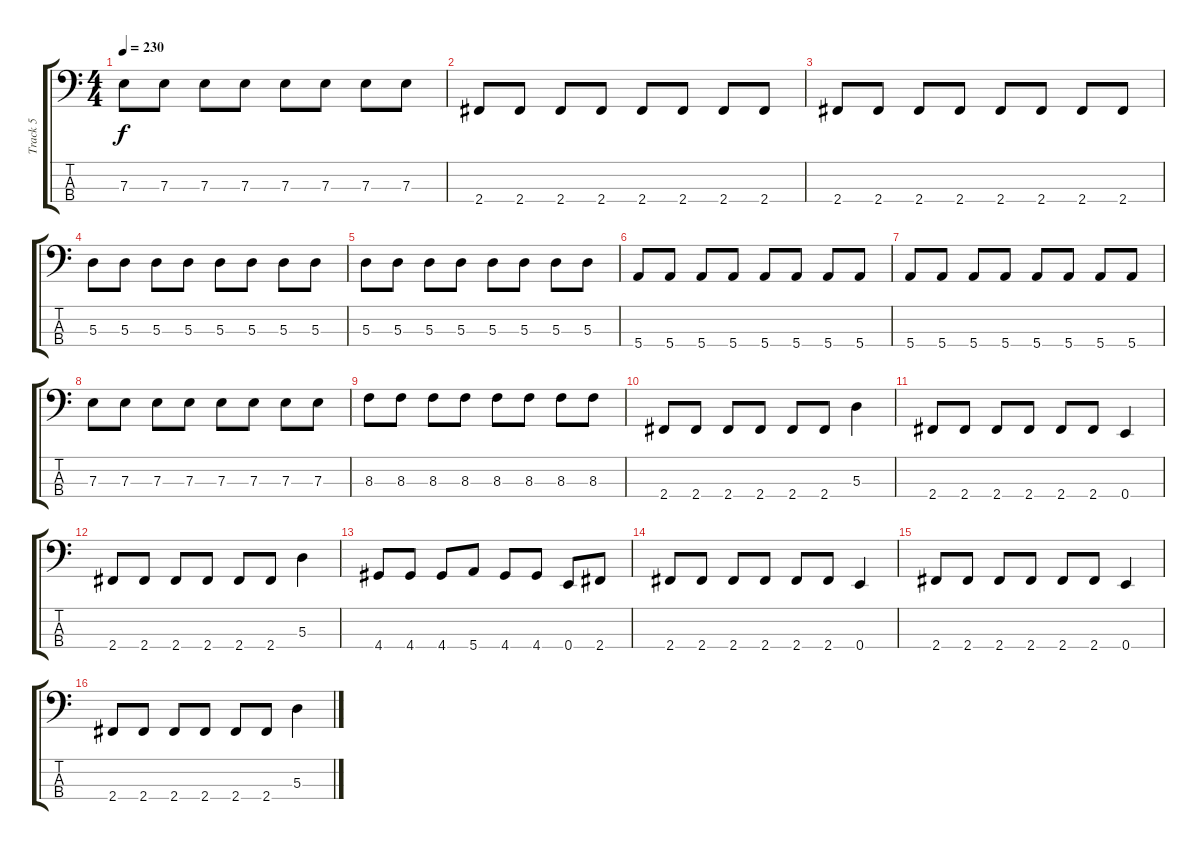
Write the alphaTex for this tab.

\track ("Track 5" "Track 5") {instrument acousticguitarnylon}
\staff {score tabs}
\tuning (G2 D2 A1 E1) {hide}
\ts (4 4)
\tempo 230
\clef f4
\ks c
7.3.8{dy f} 7.3.8 7.3.8 7.3.8 7.3.8 7.3.8 7.3.8 7.3.8 |
2.4.8 2.4.8 2.4.8 2.4.8 2.4.8 2.4.8 2.4.8 2.4.8 |
2.4.8 2.4.8 2.4.8 2.4.8 2.4.8 2.4.8 2.4.8 2.4.8 |
5.3.8 5.3.8 5.3.8 5.3.8 5.3.8 5.3.8 5.3.8 5.3.8 |
5.3.8 5.3.8 5.3.8 5.3.8 5.3.8 5.3.8 5.3.8 5.3.8 |
5.4.8 5.4.8 5.4.8 5.4.8 5.4.8 5.4.8 5.4.8 5.4.8 |
5.4.8 5.4.8 5.4.8 5.4.8 5.4.8 5.4.8 5.4.8 5.4.8 |
7.3.8 7.3.8 7.3.8 7.3.8 7.3.8 7.3.8 7.3.8 7.3.8 |
8.3.8 8.3.8 8.3.8 8.3.8 8.3.8 8.3.8 8.3.8 8.3.8 |
2.4.8 2.4.8 2.4.8 2.4.8 2.4.8 2.4.8 5.3.4 |
2.4.8 2.4.8 2.4.8 2.4.8 2.4.8 2.4.8 0.4.4 |
2.4.8 2.4.8 2.4.8 2.4.8 2.4.8 2.4.8 5.3.4 |
4.4.8 4.4.8 4.4.8 5.4.8 4.4.8 4.4.8 0.4.8 2.4.8 |
2.4.8 2.4.8 2.4.8 2.4.8 2.4.8 2.4.8 0.4.4 |
2.4.8 2.4.8 2.4.8 2.4.8 2.4.8 2.4.8 0.4.4 |
2.4.8 2.4.8 2.4.8 2.4.8 2.4.8 2.4.8 5.3.4
